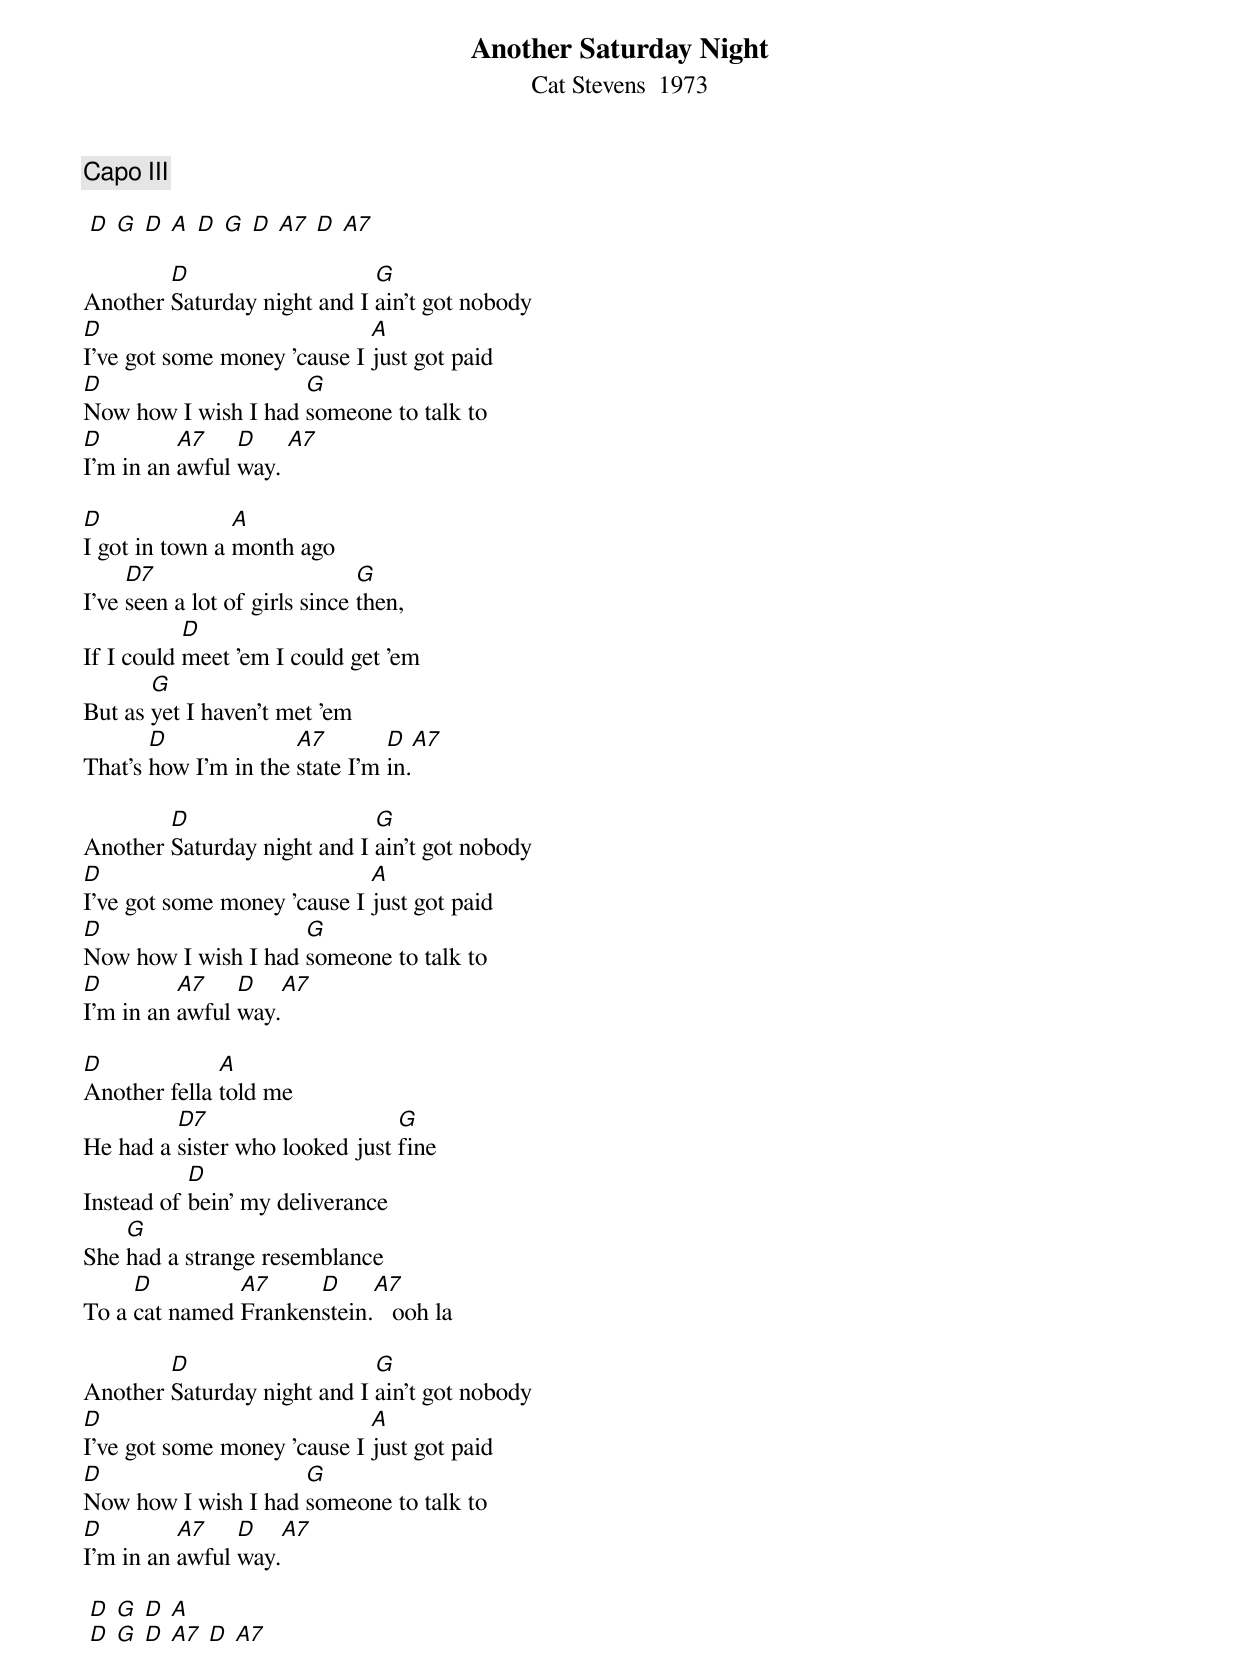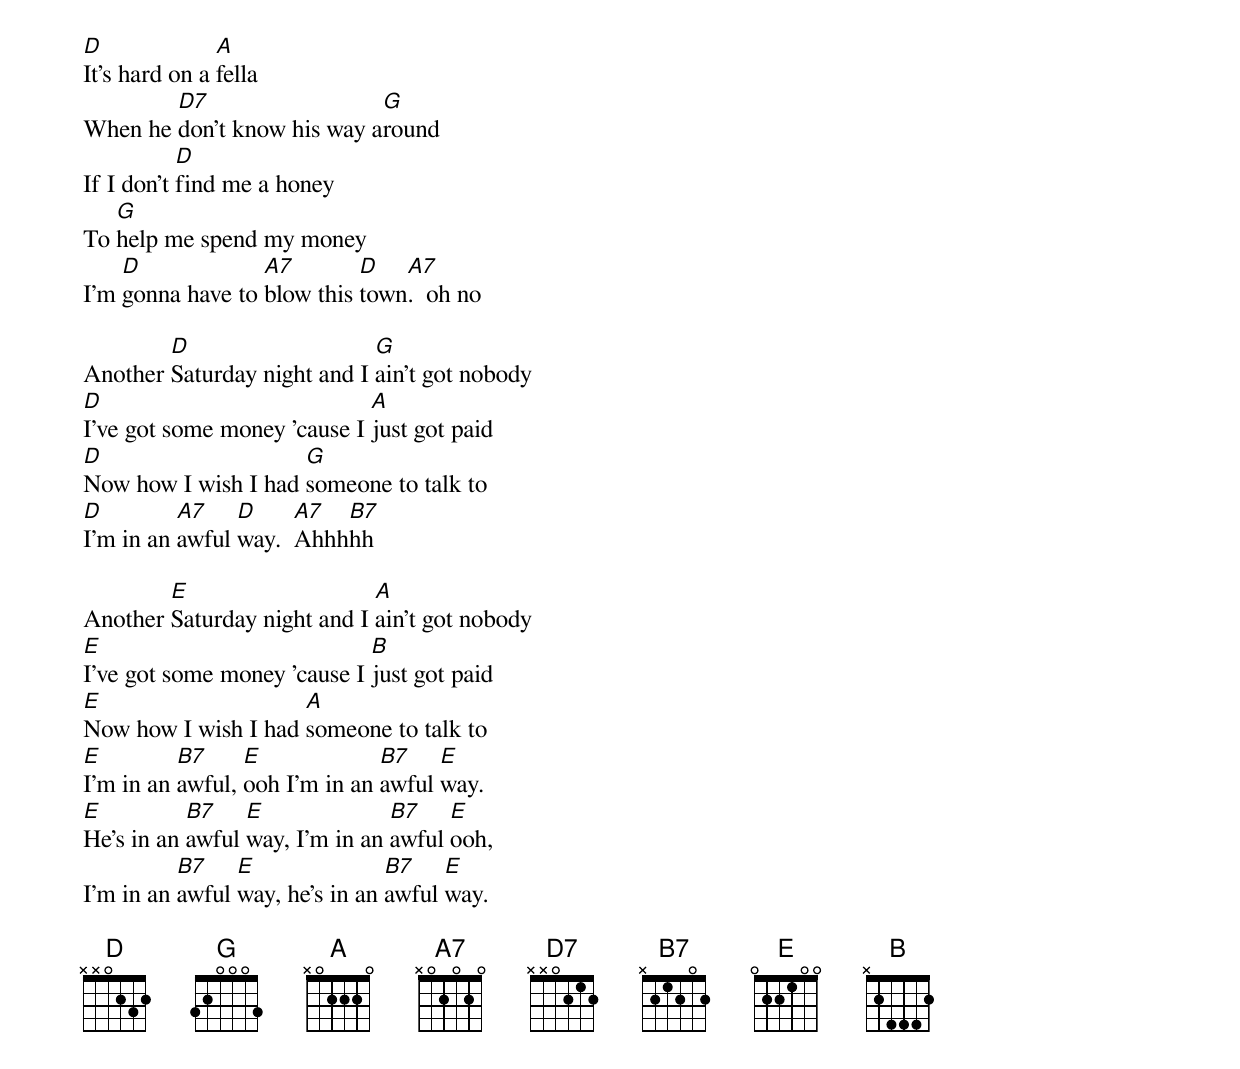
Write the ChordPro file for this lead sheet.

{title: Another Saturday Night}
{subtitle: Cat Stevens  1973}

{c:Capo III}

 [D] [G] [D] [A] [D] [G] [D] [A7] [D] [A7]

Another [D]Saturday night and I [G]ain't got nobody
[D]I've got some money 'cause I [A]just got paid
[D]Now how I wish I had [G]someone to talk to
[D]I'm in an [A7]awful [D]way. [A7]

[D]I got in town a [A]month ago
I've [D7]seen a lot of girls since [G]then,
If I could [D]meet 'em I could get 'em
But as [G]yet I haven't met 'em
That's [D]how I'm in the [A7]state I'm [D]in.[A7]

Another [D]Saturday night and I [G]ain't got nobody
[D]I've got some money 'cause I [A]just got paid
[D]Now how I wish I had [G]someone to talk to
[D]I'm in an [A7]awful [D]way.[A7]

[D]Another fella [A]told me
He had a [D7]sister who looked just [G]fine
Instead of [D]bein' my deliverance
She [G]had a strange resemblance
To a [D]cat named [A7]Franken[D]stein.[A7]   ooh la

Another [D]Saturday night and I [G]ain't got nobody
[D]I've got some money 'cause I [A]just got paid
[D]Now how I wish I had [G]someone to talk to
[D]I'm in an [A7]awful [D]way.[A7]

 [D] [G] [D] [A]
 [D] [G] [D] [A7] [D] [A7]

[D]It's hard on a [A]fella
When he [D7]don't know his way a[G]round
If I don't [D]find me a honey
To [G]help me spend my money
I'm [D]gonna have to [A7]blow this [D]town[A7].  oh no

Another [D]Saturday night and I [G]ain't got nobody
[D]I've got some money 'cause I [A]just got paid
[D]Now how I wish I had [G]someone to talk to
[D]I'm in an [A7]awful [D]way.  [A7]Ahhh[B7]hh

Another [E]Saturday night and I [A]ain't got nobody
[E]I've got some money 'cause I [B]just got paid
[E]Now how I wish I had [A]someone to talk to
[E]I'm in an [B7]awful, [E]ooh I'm in an [B7]awful [E]way.
[E]He's in an [B7]awful [E]way, I'm in an [B7]awful [E]ooh,
I'm in an [B7]awful [E]way, he's in an [B7]awful [E]way.

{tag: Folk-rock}
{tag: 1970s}
